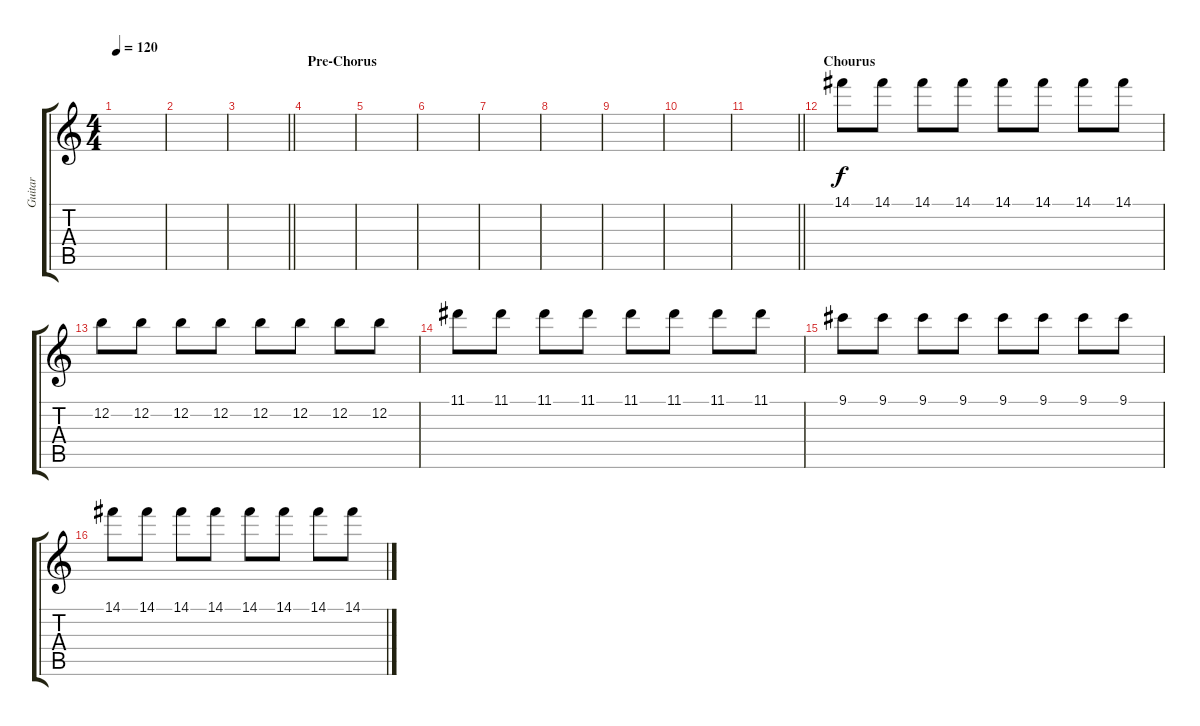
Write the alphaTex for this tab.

\track ("Guitar" "Guitar") {instrument overdrivenguitar}
\staff {score tabs}
\tuning (E4 B3 G3 D3 A2 E2) {hide}
\ts (4 4)
\tempo 120
\clef g2
\ks c
|
|
\barLineRight lightlight
|
\section ("" "Pre-Chorus")
|
|
|
|
|
|
|
\barLineRight lightlight
|
\section ("" "Chourus")
14.1.8 14.1.8 14.1.8 14.1.8 14.1.8 14.1.8 14.1.8 14.1.8 |
12.2.8 12.2.8 12.2.8 12.2.8 12.2.8 12.2.8 12.2.8 12.2.8 |
11.1.8 11.1.8 11.1.8 11.1.8 11.1.8 11.1.8 11.1.8 11.1.8 |
9.1.8 9.1.8 9.1.8 9.1.8 9.1.8 9.1.8 9.1.8 9.1.8 |
14.1.8 14.1.8 14.1.8 14.1.8 14.1.8 14.1.8 14.1.8 14.1.8
